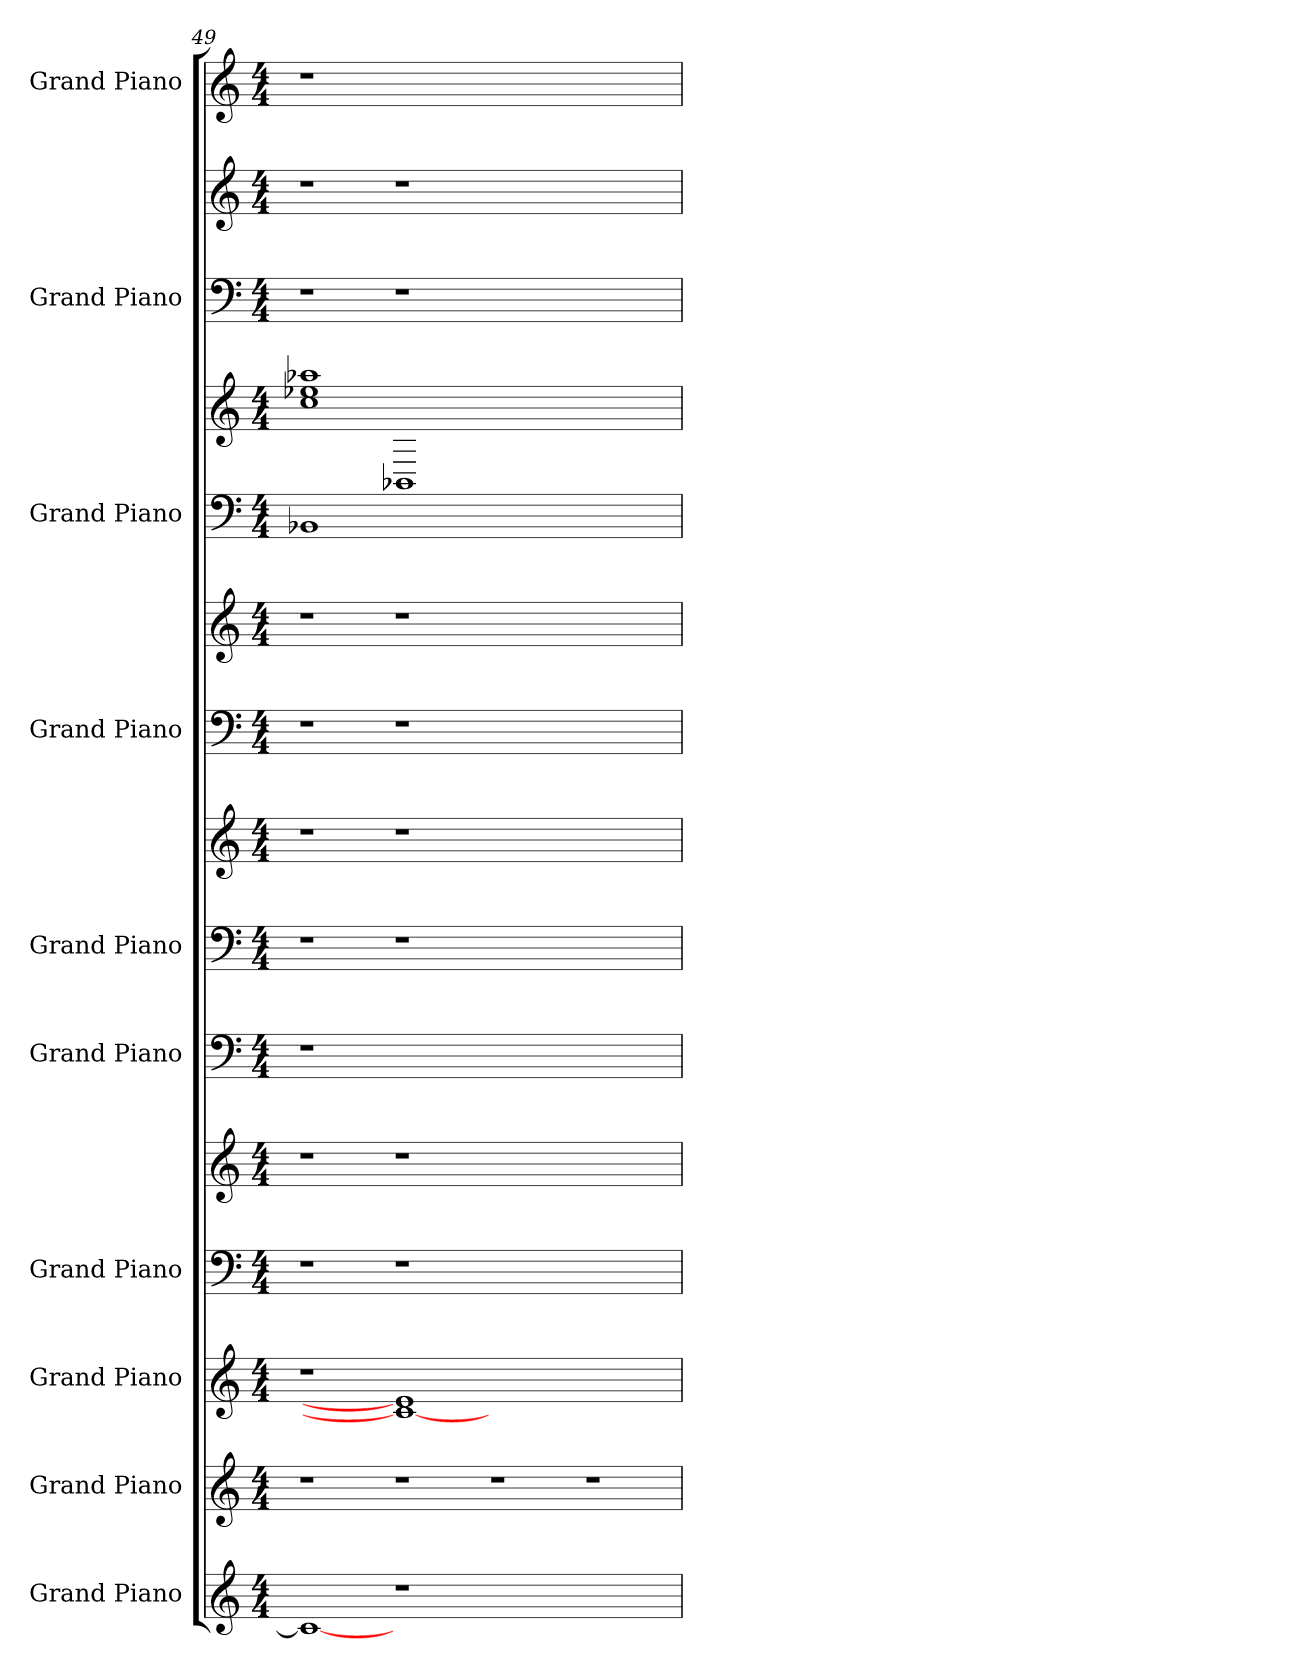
**kern	**kern	**kern	**kern	**kern	**kern	**kern	**kern	**kern	**kern	**kern	**kern	**kern	**kern	**kern
*part10	*part9	*part8	*part7	*part7	*part6	*part5	*part5	*part4	*part4	*part3	*part3	*part2	*part2	*part1
*staff15	*staff14	*staff13	*staff12	*staff11	*staff10	*staff9	*staff8	*staff7	*staff6	*staff5	*staff4	*staff3	*staff2	*staff1
*I"Grand Piano	*I"Grand Piano	*I"Grand Piano	*I"Grand Piano	*	*I"Grand Piano	*I"Grand Piano	*	*I"Grand Piano	*	*I"Grand Piano	*	*I"Grand Piano	*	*I"Grand Piano
*clefG2	*clefG2	*clefG2	*clefF4	*clefG2	*clefF4	*clefF4	*clefG2	*clefF4	*clefG2	*clefF4	*clefG2	*clefF4	*clefG2	*clefG2
*k[]	*k[]	*k[]	*k[]	*k[]	*k[]	*k[]	*k[]	*k[]	*k[]	*k[]	*k[]	*k[]	*k[]	*k[]
*C:	*C:	*C:	*C:	*C:	*C:	*C:	*C:	*C:	*C:	*C:	*C:	*C:	*C:	*C:
*M4/4	*M4/4	*M4/4	*M4/4	*M4/4	*M4/4	*M4/4	*M4/4	*M4/4	*M4/4	*M4/4	*M4/4	*M4/4	*M4/4	*M4/4
=49	=49	=49	=49	=49	=49	=49	=49	=49	=49	=49	=49	=49	=49	=49
1c_	1r	1r	1r	1r	1r	1r	1r	1r	1r	1BB-X	1cc 1ee-X 1aa-X	1r	1r	1r
1r	1r	1c_ 1e]	1r	1r	0.ryy	1r	1r	1r	1r	0.ryy	1BB-X	1r	1r	0.ryy
0ryy	1r	0ryy	0ryy	0ryy	.	0ryy	0ryy	0ryy	0ryy	.	0ryy	0ryy	0ryy	.
.	1r	.	.	.	.	.	.	.	.	.	.	.	.	.
=	=	=	=	=	=	=	=	=	=	=	=	=	=	=
*-	*-	*-	*-	*-	*-	*-	*-	*-	*-	*-	*-	*-	*-	*-
